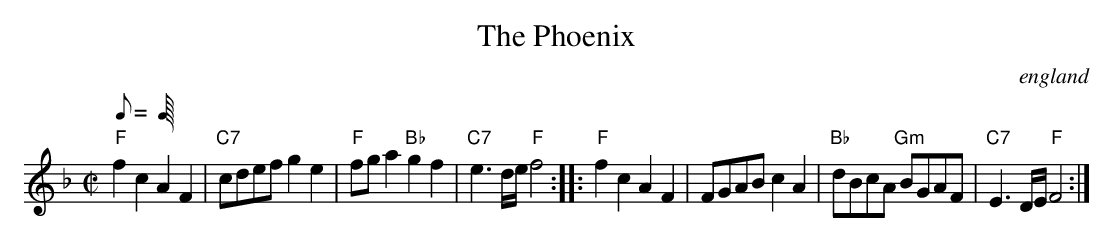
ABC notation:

X:1
T:The Phoenix
O:england
M:C|
L:1/8
Q:C4=130
K:F
"F"f2 c2 A2 F2 | "C7"cdef g2 e2 | \
"F"fg a2 "Bb"g2 f2 | "C7"e3 d/2e/2 "F"f4 :: \
"F"f2 c2 A2 F2 | FGAB c2 A2 | \
"Bb"dBcA "Gm"BGAF | "C7"E3 D/2E/2 "F"F4 :|
